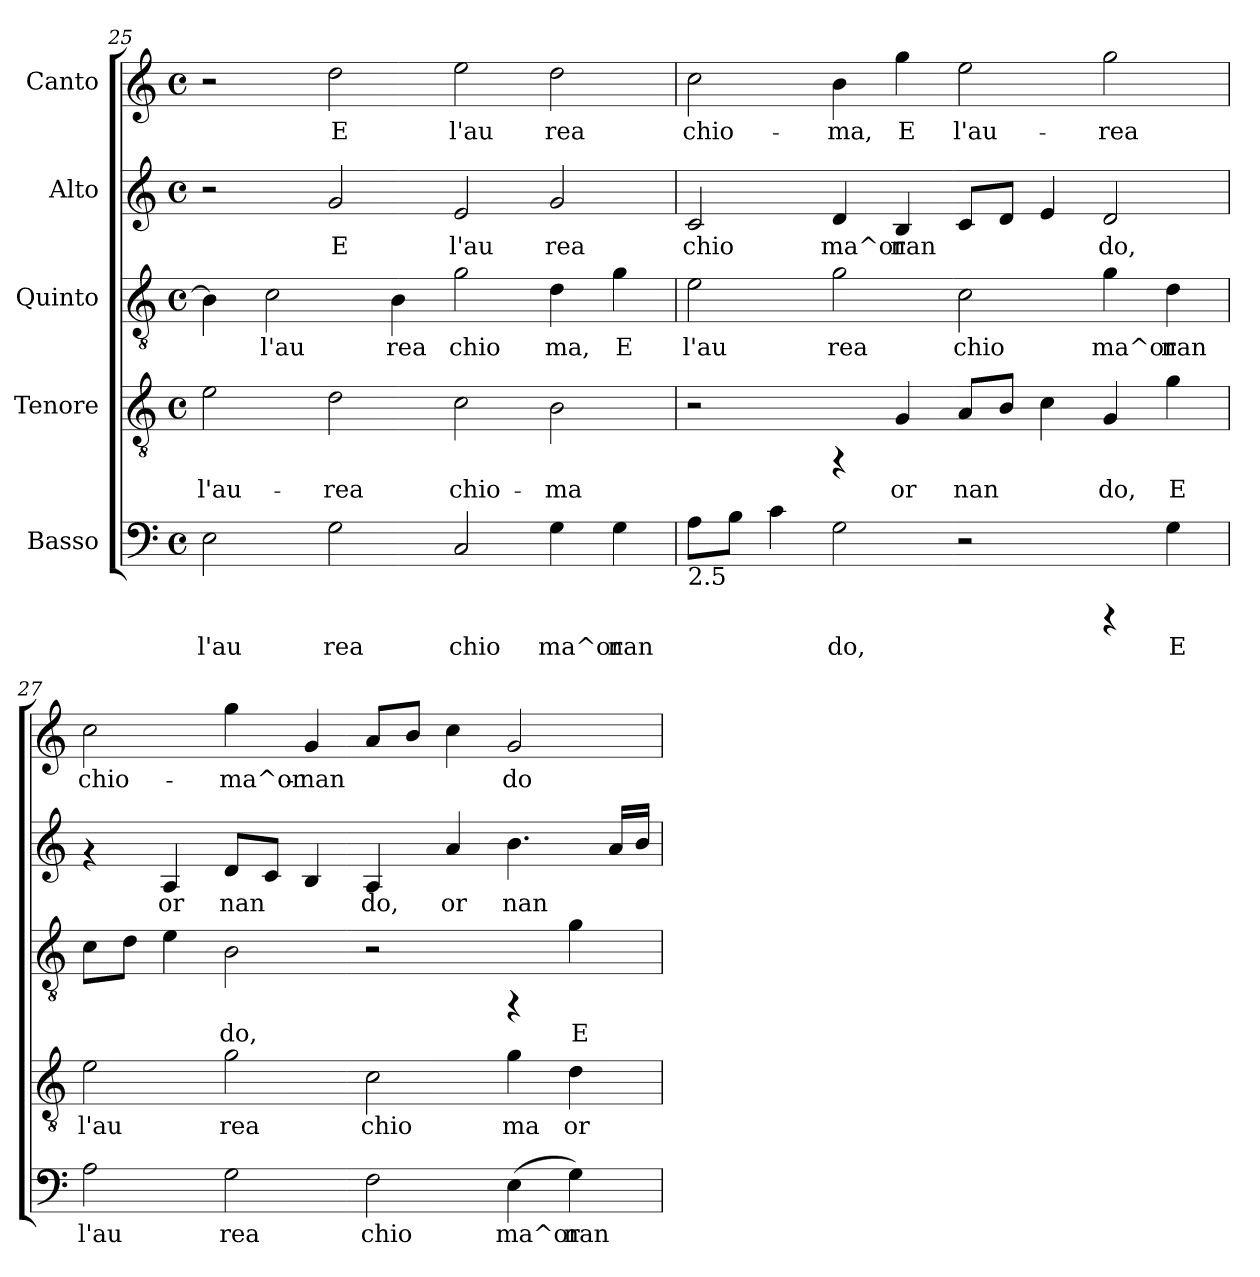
**kern	**text	**kern	**text	**kern	**text	**kern	**text	**kern	**text
*part5	*part5	*part4	*part4	*part3	*part3	*part2	*part2	*part1	*part1
*staff5	*staff5	*staff4	*staff4	*staff3	*staff3	*staff2	*staff2	*staff1	*staff1
*I"Basso	*	*I"Tenore	*	*I"Quinto	*	*I"Alto	*	*I"Canto	*
*clefF4	*	*clefGv2	*	*clefGv2	*	*clefG2	*	*clefG2	*
*k[]	*	*k[]	*	*k[]	*	*k[]	*	*k[]	*
*C:	*	*C:	*	*C:	*	*C:	*	*C:	*
*M4/4	*	*M4/4	*	*M4/4	*	*M4/4	*	*M4/4	*
*met(c)	*	*met(c)	*	*met(c)	*	*met(c)	*	*met(c)	*
=25	=25	=25	=25	=25	=25	=25	=25	=25	=25
!	!LO:LY:b:cj	!	!LO:LY:b:cj	!	!LO:LY:b:cj	!	!	!	!
2E\	l'au	2e\	l'au-	4B\]	.	2r	.	2r	.
!	!	!	!	!	!LO:LY:b:cj	!	!	!	!
.	.	.	.	2c\	l'au	.	.	.	.
!	!LO:LY:b:cj	!	!LO:LY:b:cj	!	!	!	!LO:LY:b:cj	!	!LO:LY:b:cj
2G\	rea	2d\	-rea	.	.	2g/	E	2dd\	E
!	!	!	!	!	!LO:LY:b:cj	!	!	!	!
.	.	.	.	4B\	rea	.	.	.	.
!	!LO:LY:b:cj	!	!LO:LY:b:cj	!	!LO:LY:b:cj	!	!LO:LY:b:cj	!	!LO:LY:b:cj
2C/	chio	2c\	chio-	2g\	chio	2e/	l'au	2ee\	l'au
!	!LO:LY:b:cj	!	!LO:LY:b:cj	!	!LO:LY:b:cj	!	!LO:LY:b:cj	!	!LO:LY:b:cj
4G\	ma^or	2B\	-ma	4d\	ma,	2g/	rea	2dd\	rea
!	!LO:LY:b:cj	!	!	!	!LO:LY:b:cj	!	!	!	!
4G\	nan	.	.	4g\	E	.	.	.	.
!!LO:PB:g=z
=26	=26	=26	=26	=26	=26	=26	=26	=26	=26
!LO:TX:b:t=2.5	!	!	!	!	!	!	!	!	!
!	!LO:LY:b:cj	!	!	!	!LO:LY:b:cj	!	!LO:LY:b:cj	!	!LO:LY:b:cj
8A\L	.	2r	.	2e\	l'au	2c/	chio	2cc\	chio-
!	!LO:LY:b:cj	!	!	!	!	!	!	!	!
8B\J	.	.	.	.	.	.	.	.	.
!	!LO:LY:b:cj	!	!	!	!	!	!	!	!
4c\	.	.	.	.	.	.	.	.	.
!	!LO:LY:b:cj	!	!	!	!LO:LY:b:cj	!	!LO:LY:b:cj	!	!LO:LY:b:cj
2G\	do,	4rFF	.	2g\	rea	4d/	ma^or	4b\	-ma,
!	!	!	!LO:LY:b:cj	!	!	!	!LO:LY:b:cj	!	!LO:LY:b:cj
.	.	4G/	or	.	.	4B/	nan	4gg\	E
!	!	!	!LO:LY:b:cj	!	!LO:LY:b:cj	!	!LO:LY:b:cj	!	!LO:LY:b:cj
2r	.	8A/L	nan	2c\	chio	8c/L	.	2ee\	l'au-
!	!	!	!LO:LY:b:cj	!	!	!	!LO:LY:b:cj	!	!
.	.	8B/J	.	.	.	8d/J	.	.	.
!	!	!	!LO:LY:b:cj	!	!	!	!LO:LY:b:cj	!	!
.	.	4c\	.	.	.	4e/	.	.	.
!	!	!	!LO:LY:b:cj	!	!LO:LY:b:cj	!	!LO:LY:b:cj	!	!LO:LY:b:cj
4rCCC	.	4G/	do,	4g\	ma^or	2d/	do,	2gg\	-rea
!	!LO:LY:b:cj	!	!LO:LY:b:cj	!	!LO:LY:b:cj	!	!	!	!
4G\	E	4g\	E	4d\	nan	.	.	.	.
=27	=27	=27	=27	=27	=27	=27	=27	=27	=27
!	!LO:LY:b:cj	!	!LO:LY:b:cj	!	!LO:LY:b:cj	!	!	!	!LO:LY:b:cj
2A\	l'au	2e\	l'au	8c\L	.	4rf	.	2cc\	chio-
!	!	!	!	!	!LO:LY:b:cj	!	!	!	!
.	.	.	.	8d\J	.	.	.	.	.
!	!	!	!	!	!LO:LY:b:cj	!	!LO:LY:b:cj	!	!
.	.	.	.	4e\	.	4A/	or	.	.
!	!LO:LY:b:cj	!	!LO:LY:b:cj	!	!LO:LY:b:cj	!	!LO:LY:b:cj	!	!LO:LY:b:cj
2G\	rea	2g\	rea	2B\	do,	8d/L	nan	4gg\	-ma^or-
!	!	!	!	!	!	!	!LO:LY:b:cj	!	!
.	.	.	.	.	.	8c/J	.	.	.
!	!	!	!	!	!	!	!LO:LY:b:cj	!	!LO:LY:b:cj
.	.	.	.	.	.	4B/	.	4g/	-nan-
!	!LO:LY:b:cj	!	!LO:LY:b:cj	!	!	!	!LO:LY:b:cj	!	!LO:LY:b:cj
2F\	chio	2c\	chio	2r	.	4A/	do,	8a/L	--
!	!	!	!	!	!	!	!	!	!LO:LY:b:cj
.	.	.	.	.	.	.	.	8b/J	--
!	!	!	!	!	!	!	!LO:LY:b:cj	!	!LO:LY:b:cj
.	.	.	.	.	.	4a/	or	4cc\	--
!	!LO:LY:b:cj	!	!LO:LY:b:cj	!	!	!	!LO:LY:b:cj	!	!LO:LY:b:cj
(<4E\	ma^or	4g\	ma	4rFF	.	4.b\	nan	2g/	-do
!	!LO:LY:b:cj	!	!LO:LY:b:cj	!	!LO:LY:b:cj	!	!	!	!
4G\)	nan	4d\	or	4g\	E	.	.	.	.
!	!	!	!	!	!	!	!LO:LY:b:cj	!	!
.	.	.	.	.	.	16a/L	.	.	.
!	!	!	!	!	!	!	!LO:LY:b:cj	!	!
.	.	.	.	.	.	16b/J	.	.	.
=	=	=	=	=	=	=	=	=	=
*-	*-	*-	*-	*-	*-	*-	*-	*-	*-
